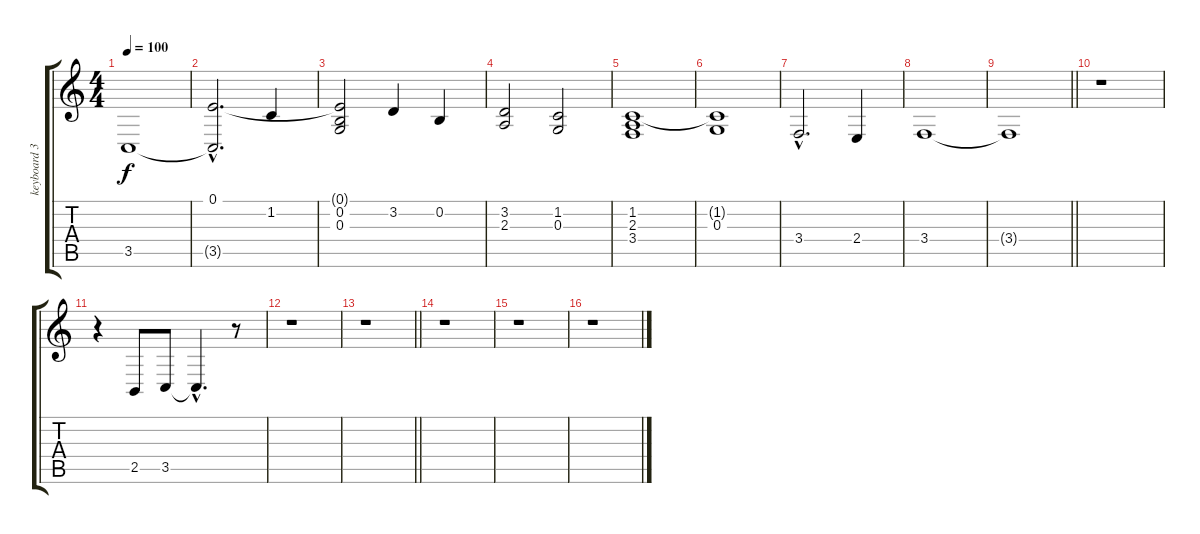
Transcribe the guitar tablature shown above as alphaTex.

\track ("keyboard 3" "keyboard 3") {instrument pad1newage}
\staff {score tabs}
\tuning (E4 B3 G3 D3 A2 E2) {hide}
\ts (4 4)
\tempo 100
\clef g2
\ks c
3.5.1{dy f instrument pad1newage} |
(0.1{hac} 3.5{hac t}).2{d} 1.2.4 |
(0.1{t} 0.2 0.3).2 3.2.4 0.2.4 |
(3.2 2.3).2 (1.2 0.3).2 |
(1.2 2.3 3.4).1 |
(1.2{t} 0.3).1 |
3.4{hac}.2{d} 2.4.4 |
3.4.1 |
\barLineRight lightlight
3.4{t}.1 |
r.1 |
r.4 2.5.8 3.5.8 3.5{hac t}.4{d} r.8 |
r.1 |
\barLineRight lightlight
r.1 |
r.1 |
r.1 |
r.1
